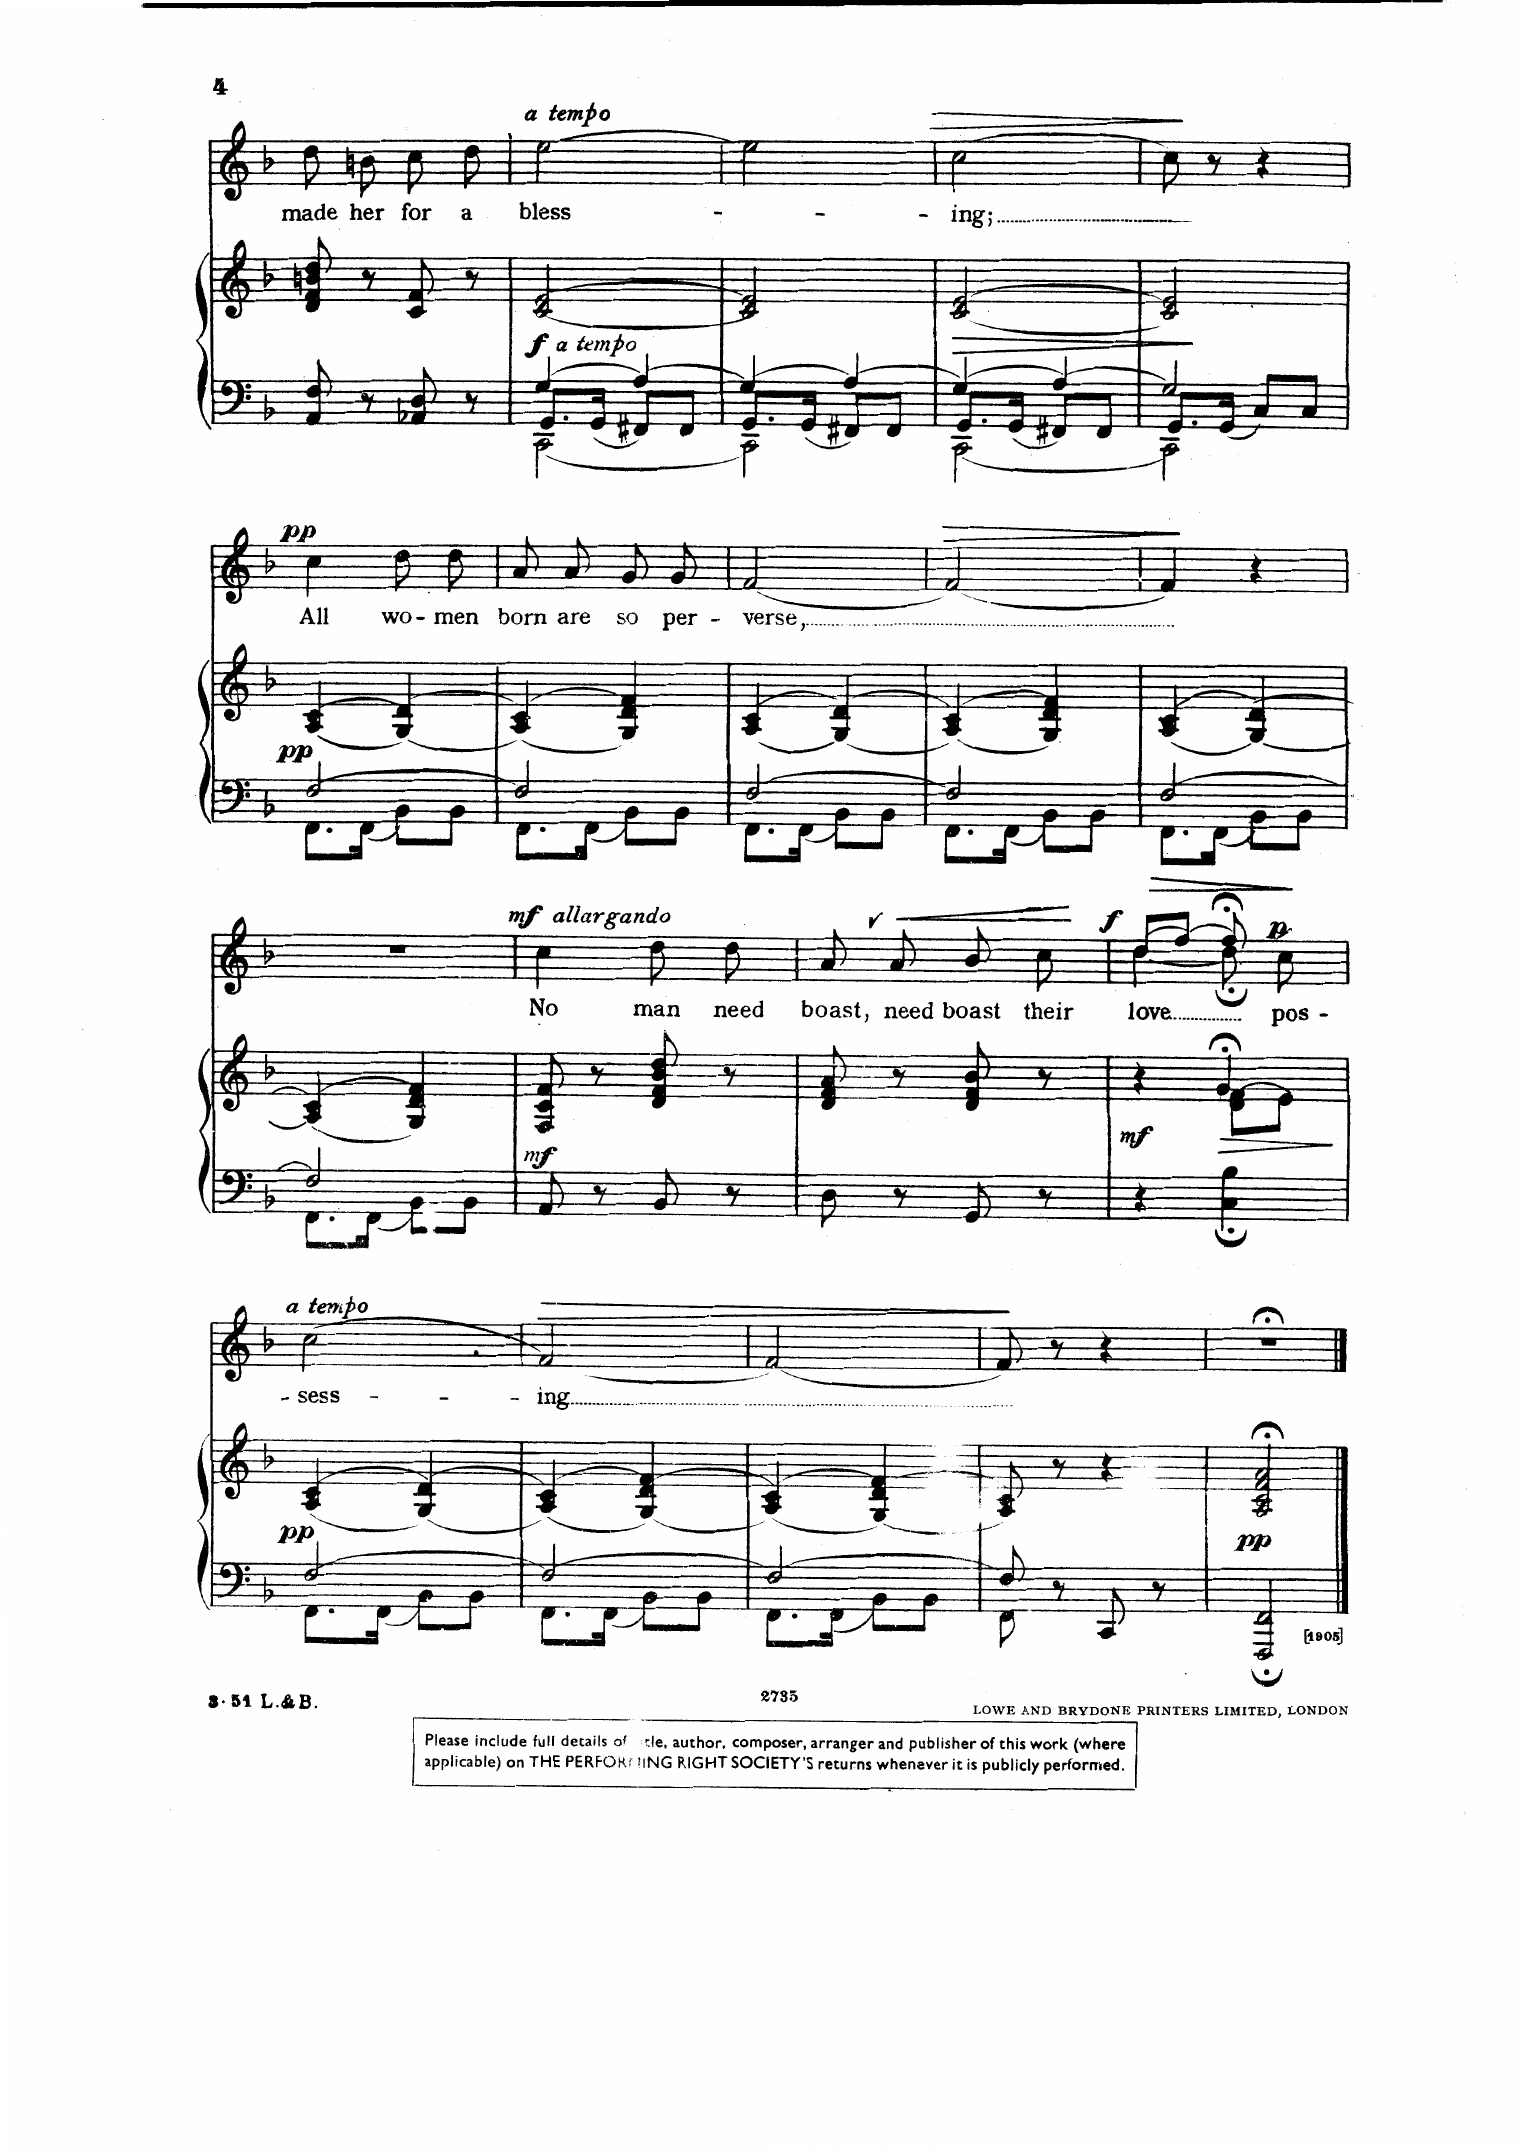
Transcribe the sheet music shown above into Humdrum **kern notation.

**kern	**kern	**dynam	**kern	**text	**dynam
*part2	*part2	*part2	*part1	*part1	*part1
*staff3	*staff2	*staff2/3	*staff1	*staff1	*staff1
*I"Piano	*	*	*I"Voice	*	*
*I'Pno	*	*	*	*	*
*clefF4	*clefG2	*	*clefG2	*	*
*k[b-]	*k[b-]	*	*k[b-]	*	*
*M2/4	*M2/4	*	*M2/4	*	*
=36	=36	=36	=36	=36	=36
8AA/ 8F/	8d/ 8f/ 8bn/ 8dd/	.	8dd\	made	.
8r	8r	.	8bn\	her	.
8AA-X/ 8D/	8c/ 8f/	.	8cc\	for	.
8r	8r	.	8dd\	a	.
=37	=37	=37	=37	=37	=37
*^	*	*	*	*	*
*	*^	*	*	*	*	*
!	!	!	!	!	!LO:TX:a:i:t=a tempo	!	!
!	!	!	!LO:TX:b:i:t=a tempo	!	!	!	!
!	!	!	!	!LO:DY:b	!	!	!
4G/	8.GG/L	[2CC\	[2c/ [2e/	f	[2ee\	bless-	.
.	16GG/Jk	.	.	.	.	.	.
4A/	8FF#X/L	.	.	.	.	.	.
.	8FF#/J	.	.	.	.	.	.
=38	=38	=38	=38	=38	=38	=38	=38
4G/	8.GG/L	2CC\]	2c/] 2e/]	.	2ee\]	.	.
.	16GG/Jk	.	.	.	.	.	.
4A/	8FF#X/L	.	.	.	.	.	.
.	8FF#/J	.	.	.	.	.	.
=39	=39	=39	=39	=39	=39	=39	=39
!	!	!	!	!LO:HP:b	!	!	!LO:HP:b
4G/	8.GG/L	[2CC\	[2c/ [2e/	>	[2cc\	-ing;	>
.	16GG/Jk	.	.	.	.	.	.
4A/	8FF#X/L	.	.	.	.	.	.
.	8FF#/J	.	.	.	.	.	.
=40	=40	=40	=40	=40	=40	=40	=40
*	*	*	*^	*	*	*	*
2G/	8.GG/L	2CC\]	2c/] 2e/]	8ryy	.	8cc\]	.	.
.	.	.	.	4.ryy	]	8r	.	]
.	16GG/Jk	.	.	.	.	.	.	.
.	8C/L	.	.	.	.	4r	.	.
.	8C/J	.	.	.	.	.	.	.
*	*v	*v	*	*	*	*	*	*
*	*	*v	*v	*	*	*	*
=41	=41	=41	=41	=41	=41	=41
!	!	!	!LO:DY:b	!	!	!LO:DY:a
[2F/	8.FF\L	(4A/ 4c/	pp	4cc\	all	pp
.	16FF\Jk	.	.	.	.	.
.	8BB-\L	(4G/ 4d/)	.	8dd\	wo-	.
.	8BB-\J	.	.	8dd\	-men	.
=42	=42	=42	=42	=42	=42	=42
2F/]	8.FF\L	(4A/ 4c/)	.	8a/	born	.
.	.	.	.	8a/	are	.
.	16FF\Jk	.	.	.	.	.
.	8BB-\L	4G/ 4d/ 4f/)	.	8g/	so	.
.	8BB-\J	.	.	8g/	per-	.
=43	=43	=43	=43	=43	=43	=43
[2F/	8.FF\L	(4A/ 4c/	.	[2f/	-verse,	.
.	16FF\Jk	.	.	.	.	.
.	8BB-\L	(4G/ 4d/)	.	.	.	.
.	8BB-\J	.	.	.	.	.
=44	=44	=44	=44	=44	=44	=44
!	!	!	!	!	!	!LO:HP:b
2F/]	8.FF\L	(4A/ 4c/)	.	2f/_	.	>
.	16FF\Jk	.	.	.	.	.
.	8BB-\L	4G/ 4d/ 4f/)	.	.	.	.
.	8BB-\J	.	.	.	.	.
=45	=45	=45	=45	=45	=45	=45
[2F/	8.FF\L	(4A/ 4c/	.	4f/]	.	.
.	16FF\Jk	.	.	.	.	.
.	8BB-\L	(4G/ 4d/)	.	4r	.	]
.	8BB-\J	.	.	.	.	.
=46	=46	=46	=46	=46	=46	=46
2F/]	8.FF\L	(4A/ 4c/)	.	2r	.	.
.	16FF\Jk	.	.	.	.	.
.	8BB-\L	4G/ 4d/ 4f/)	.	.	.	.
.	8BB-\J	.	.	.	.	.
=47	=47	=47	=47	=47	=47	=47
!	!	!	!	!LO:TX:a:i:t=allargando	!	!
!	!	!	!LO:DY:b	!	!	!LO:DY:a
*v	*v	*	*	*	*	*
8AA/	8F/ 8c/ 8f/	mf	4cc\	No	mf
8r	8r	.	.	.	.
8BB-/	8d/ 8f/ 8b-/ 8dd/	.	8dd\	man	.
8r	8r	.	8dd\	need	.
=48	=48	=48	=48	=48	=48
8D\	8d/ 8f/ 8a/	.	8a,/	boast,	.
!	!	!	!	!	!LO:HP:b
8r	8r	.	8a/	need	<
8GG/	8d/ 8f/ 8b-/	.	8b-\	boast	.
8r	8r	.	8cc\	their	.
.	.	.	.	.	[
=49	=49	=49	=49	=49	=49
*	*^	*	*	*	*
!	!	!	!LO:DY:b	!	!	!LO:HP:b
*	*	*	*	*^	*	*
!	!	!	!	!	!	!	!LO:DY:n=1:a
4r	4r	4ryy	mf	([<8dd/L	4dd\	love	> f
.	.	.	.	[8ff/J)	.	.	.
!	!	!	!LO:HP:b	!	!	!	!
4D\; 4B-\;	4g;</	(>8d\ 8f\L	>	8ff;</]	8dd;\]	.	.
!	!	!	!	!	!	!	!LO:DY:n=2:a
.	.	8e\J)	.	8cc\	8ryy	pos-	] p
*	*v	*v	*	*	*	*	*
*	*	*	*v	*v	*	*
.	.	]	.	.	.
=50	=50	=50	=50	=50	=50
*^	*	*	*	*	*
!	!	!	!	!LO:TX:a:i:t=a tempo	!	!
!	!	!	!LO:DY:b	!	!	!
[2F/	8.FF\L	(4A/ 4c/	pp	(2cc\	-sess-	.
.	16FF\Jk	.	.	.	.	.
.	8BB-\L	(4G/ 4d/)	.	.	.	.
.	8BB-\J	.	.	.	.	.
=51	=51	=51	=51	=51	=51	=51
!	!	!	!	!	!	!LO:HP:b
2F/_	8.FF\L	(4A/ 4c/)	.	[2f/)	-ing.	>
.	16FF\Jk	.	.	.	.	.
.	8BB-\L	(4G/ 4d/ 4f/)	.	.	.	.
.	8BB-\J	.	.	.	.	.
=52	=52	=52	=52	=52	=52	=52
2F/_	8.FF\L	(4A/ 4c/)	.	2f/_	.	.
.	16FF\Jk	.	.	.	.	.
.	8BB-\L	(4G/ 4d/ 4f/)	.	.	.	.
.	8BB-\J	.	.	.	.	.
=53	=53	=53	=53	=53	=53	=53
8F/]	8FF\	8A/ 8c/)	.	4f/]	.	.
8r	8ryy	8r	.	.	.	.
8CC/	8ryy	4r	.	4r	.	]
8r	8ryy	.	.	.	.	.
=54	=54	=54	=54	=54	=54	=54
!	!	!	!LO:DY:b	!	!	!
*v	*v	*	*	*	*	*
2FFF/; 2FF/;	2A/;< 2c/;< 2f/;< 2a/;<	pp	2r;<	.	.
==	==	==	==	==	==
*-	*-	*-	*-	*-	*-
